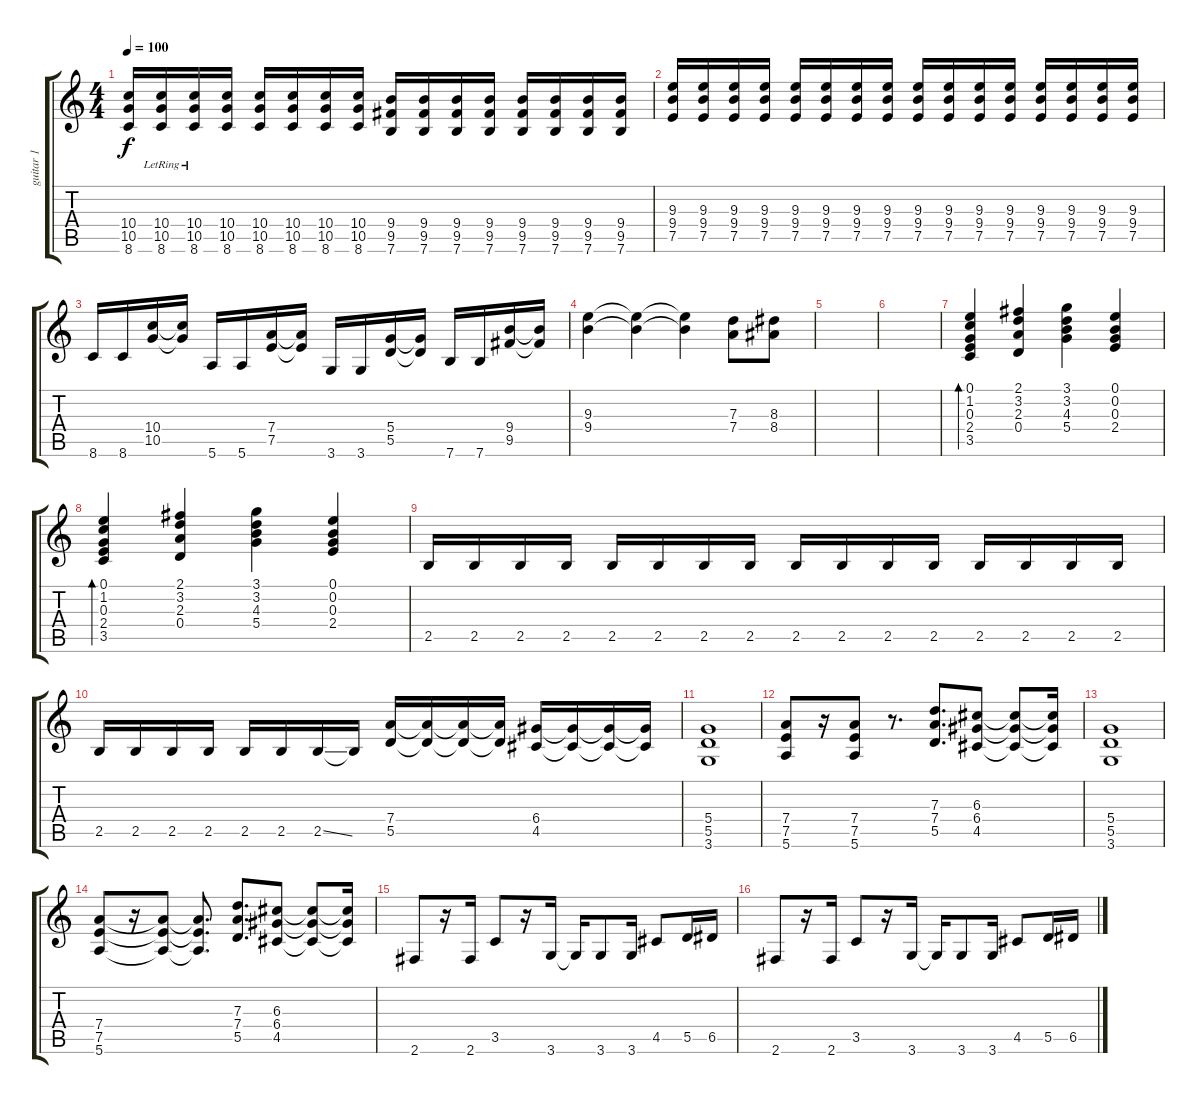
\track ("guitar 1" "guitar 1") {instrument overdrivenguitar}
\staff {score tabs}
\tuning (E4 B3 G3 D3 A2 E2) {hide}
\ts (4 4)
\tempo 100
\clef g2
\ks c
(10.4 10.5 8.6).16{dy f instrument overdrivenguitar} (10.4{lr} 10.5{lr} 8.6).16 (10.4{lr} 10.5{lr} 8.6).16 (10.4 10.5 8.6).16 (10.4 10.5 8.6).16 (10.4 10.5 8.6).16 (10.4 10.5 8.6).16 (10.4 10.5 8.6).16 (9.4 9.5 7.6).16 (9.4 9.5 7.6).16 (9.4 9.5 7.6).16 (9.4 9.5 7.6).16 (9.4 9.5 7.6).16 (9.4 9.5 7.6).16 (9.4 9.5 7.6).16 (9.4 9.5 7.6).16 |
(9.3 9.4 7.5).16 (9.3 9.4 7.5).16 (9.3 9.4 7.5).16 (9.3 9.4 7.5).16 (9.3 9.4 7.5).16 (9.3 9.4 7.5).16 (9.3 9.4 7.5).16 (9.3 9.4 7.5).16 (9.3 9.4 7.5).16 (9.3 9.4 7.5).16 (9.3 9.4 7.5).16 (9.3 9.4 7.5).16 (9.3 9.4 7.5).16 (9.3 9.4 7.5).16 (9.3 9.4 7.5).16 (9.3 9.4 7.5).16 |
8.6.16 8.6.16 (10.4 10.5).16 (10.4{t} 10.5{t}).16 5.6.16 5.6.16 (7.4 7.5).16 (7.4{t} 7.5{t}).16 3.6.16 3.6.16 (5.4 5.5).16 (5.4{t} 5.5{t}).16 7.6.16 7.6.16 (9.4 9.5).16 (9.4{t} 9.5{t}).16 |
(9.3 9.4).4 (9.3{t} 9.4{t}).4 (9.3{t} 9.4{t}).4 (7.3 7.4).8 (8.3 8.4).8 |
|
|
(0.1 1.2 0.3 2.4 3.5).4{bd 30 volume 12 instrument electricguitarclean} (2.1 3.2 2.3 0.4).4 (3.1 3.2 4.3 5.4).4 (0.1 0.2 0.3 2.4).4 |
(0.1 1.2 0.3 2.4 3.5).4{bd 30 instrument electricguitarclean} (2.1 3.2 2.3 0.4).4 (3.1 3.2 4.3 5.4).4 (0.1 0.2 0.3 2.4).4 |
2.5.16{volume 16 instrument overdrivenguitar} 2.5.16 2.5.16 2.5.16 2.5.16 2.5.16 2.5.16 2.5.16 2.5.16 2.5.16 2.5.16 2.5.16 2.5.16 2.5.16 2.5.16 2.5.16 |
2.5.16 2.5.16 2.5.16 2.5.16 2.5.16 2.5.16 2.5{ss}.16 2.5{t}.16 (7.4 5.5).16 (7.4{t} 5.5{t}).16 (7.4{t} 5.5{t}).16 (7.4{t} 5.5{t}).16 (6.4 4.5).16 (6.4{t} 4.5{t}).16 (6.4{t} 4.5{t}).16 (6.4{t} 4.5{t}).16 |
(5.4 5.5 3.6).1 |
(7.4 7.5 5.6).8 r.16 (7.4 7.5 5.6).8 r.8{d} (7.3 7.4 5.5).8{d} (6.3 6.4 4.5).8 (6.3{t} 6.4{t} 4.5{t}).8 (6.3{t} 6.4{t} 4.5{t}).16 |
(5.4 5.5 3.6).1 |
(7.4 7.5 5.6).8 r.16 (7.4{t} 7.5{t} 5.6{t}).8 (7.4{t} 7.5{t} 5.6{t}).8{d} (7.3 7.4 5.5).8{d} (6.3 6.4 4.5).8 (6.3{t} 6.4{t} 4.5{t}).8 (6.3{t} 6.4{t} 4.5{t}).16 |
2.6.8 r.16 2.6.16 3.5.8 r.16 3.6.16 3.6{t}.16 3.6.8 3.6.16 4.5.8 5.5.16 6.5.16 |
2.6.8 r.16 2.6.16 3.5.8 r.16 3.6.16 3.6{t}.16 3.6.8 3.6.16 4.5.8 5.5.16 6.5.16
